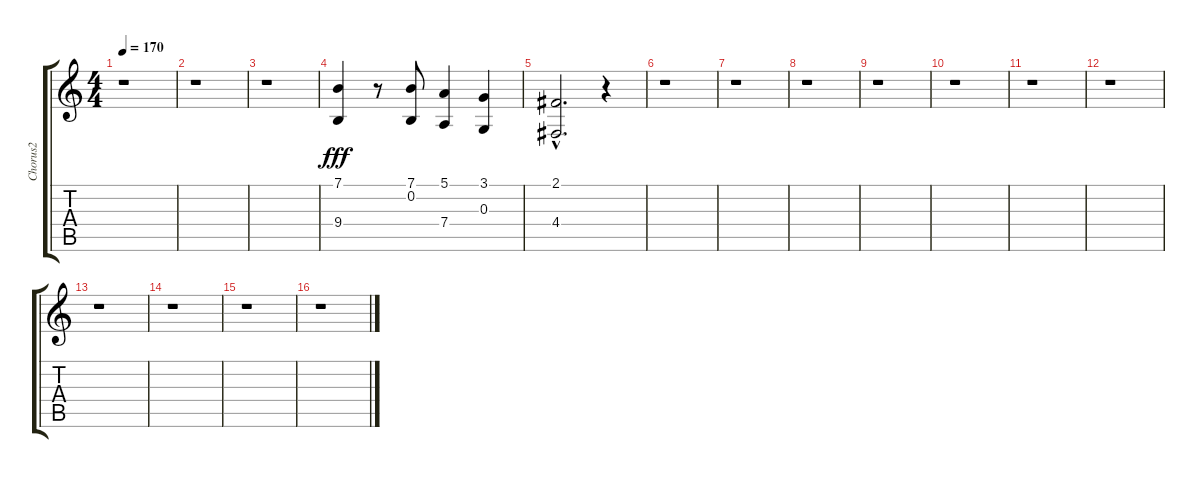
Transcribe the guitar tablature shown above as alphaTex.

\track ("Chorus2" "Chorus2") {instrument choiraahs}
\staff {score tabs}
\tuning (E4 B3 G3 D3 A2 E2) {hide}
\ts (4 4)
\tempo 170
\clef g2
\ks c
r.1{dy fff} |
r.1 |
r.1 |
(7.1 9.4).4{volume 13 instrument choiraahs} r.8 (7.1 0.2).8 (5.1 7.4).4 (3.1 0.3).4 |
(2.1{hac} 4.4{hac}).2{d} r.4 |
r.1 |
r.1 |
r.1 |
r.1 |
r.1 |
r.1 |
r.1 |
r.1 |
r.1 |
r.1 |
r.1
